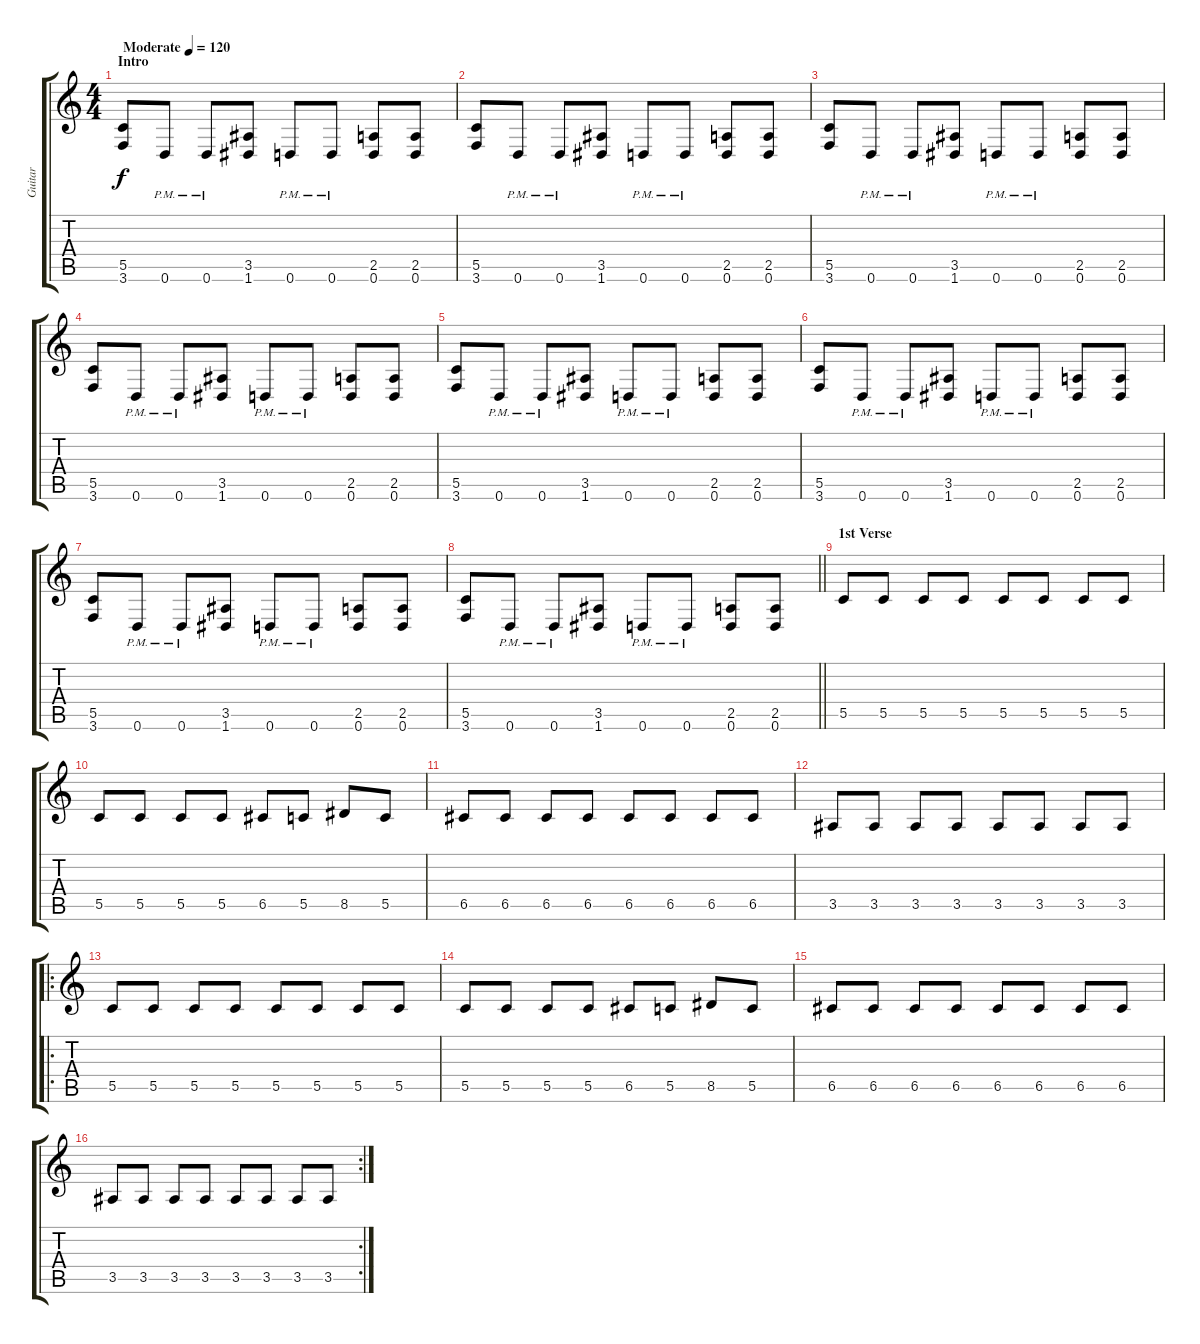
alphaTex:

\track ("Guitar" "Guitar") {instrument distortionguitar}
\staff {score tabs}
\tuning (D4 A3 F3 C3 G2 D2) {hide}
\ts (4 4)
\section ("" "Intro")
\tempo (120 "Moderate")
\clef g2
\ks c
(5.5 3.6).8{dy f instrument distortionguitar} 0.6{pm}.8 0.6{pm}.8 (3.5 1.6).8 0.6{pm}.8 0.6{pm}.8 (2.5 0.6).8 (2.5 0.6).8 |
(5.5 3.6).8 0.6{pm}.8 0.6{pm}.8 (3.5 1.6).8 0.6{pm}.8 0.6{pm}.8 (2.5 0.6).8 (2.5 0.6).8 |
(5.5 3.6).8 0.6{pm}.8 0.6{pm}.8 (3.5 1.6).8 0.6{pm}.8 0.6{pm}.8 (2.5 0.6).8 (2.5 0.6).8 |
(5.5 3.6).8 0.6{pm}.8 0.6{pm}.8 (3.5 1.6).8 0.6{pm}.8 0.6{pm}.8 (2.5 0.6).8 (2.5 0.6).8 |
(5.5 3.6).8 0.6{pm}.8 0.6{pm}.8 (3.5 1.6).8 0.6{pm}.8 0.6{pm}.8 (2.5 0.6).8 (2.5 0.6).8 |
(5.5 3.6).8 0.6{pm}.8 0.6{pm}.8 (3.5 1.6).8 0.6{pm}.8 0.6{pm}.8 (2.5 0.6).8 (2.5 0.6).8 |
(5.5 3.6).8 0.6{pm}.8 0.6{pm}.8 (3.5 1.6).8 0.6{pm}.8 0.6{pm}.8 (2.5 0.6).8 (2.5 0.6).8 |
\barLineRight lightlight
(5.5 3.6).8 0.6{pm}.8 0.6{pm}.8 (3.5 1.6).8 0.6{pm}.8 0.6{pm}.8 (2.5 0.6).8 (2.5 0.6).8 |
\section ("" "1st Verse")
5.5.8{volume 11 instrument electricguitarjazz} 5.5.8 5.5.8 5.5.8 5.5.8 5.5.8 5.5.8 5.5.8 |
5.5.8 5.5.8 5.5.8 5.5.8 6.5.8 5.5.8 8.5.8 5.5.8 |
6.5.8 6.5.8 6.5.8 6.5.8 6.5.8 6.5.8 6.5.8 6.5.8 |
3.5.8 3.5.8 3.5.8 3.5.8 3.5.8 3.5.8 3.5.8 3.5.8 |
\ro
5.5.8 5.5.8 5.5.8 5.5.8 5.5.8 5.5.8 5.5.8 5.5.8 |
5.5.8 5.5.8 5.5.8 5.5.8 6.5.8 5.5.8 8.5.8 5.5.8 |
6.5.8 6.5.8 6.5.8 6.5.8 6.5.8 6.5.8 6.5.8 6.5.8 |
\rc 2
3.5.8 3.5.8 3.5.8 3.5.8 3.5.8 3.5.8 3.5.8 3.5.8
